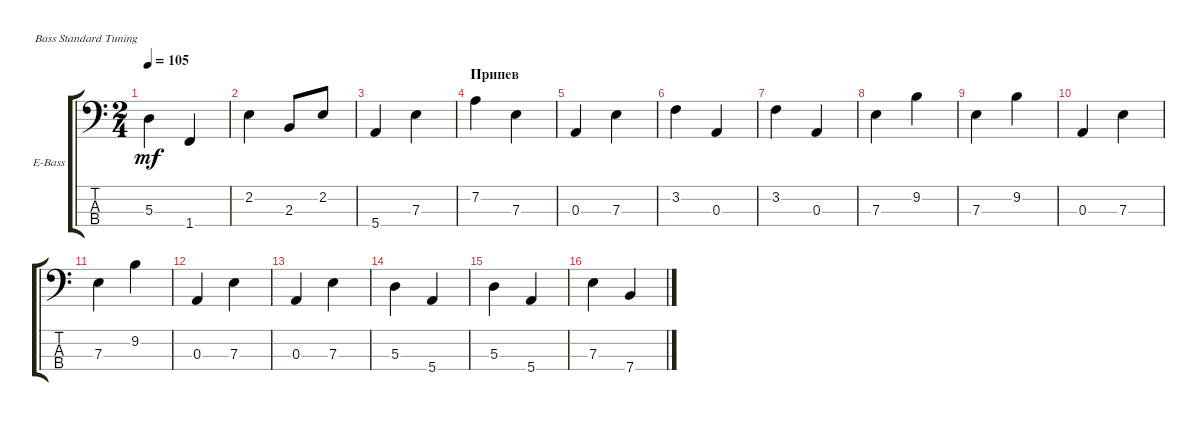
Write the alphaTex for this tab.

\defaultSystemsLayout 4
\bracketExtendMode groupsimilarinstruments
\firstSystemTrackNameOrientation horizontal
\otherSystemsTrackNameOrientation horizontal
\track ("Electric Bass" "E-Bass") {instrument electricbassfinger}
\staff {score tabs}
\tuning (G2 D2 A1 E1)
\ts (2 4)
\tempo 105
\clef f4
\ks c
5.3.4{dy mf} 1.4.4 |
2.2.4 2.3.8 2.2.8 |
5.4.4 7.3.4 |
\section ("" "Припев")
7.2.4 7.3.4 |
0.3.4 7.3.4 |
3.2.4 0.3.4 |
3.2.4 0.3.4 |
7.3.4 9.2.4 |
7.3.4 9.2.4 |
0.3.4 7.3.4 |
7.3.4 9.2.4 |
0.3.4 7.3.4 |
0.3.4 7.3.4 |
5.3.4 5.4.4 |
5.3.4 5.4.4 |
7.3.4 7.4.4
